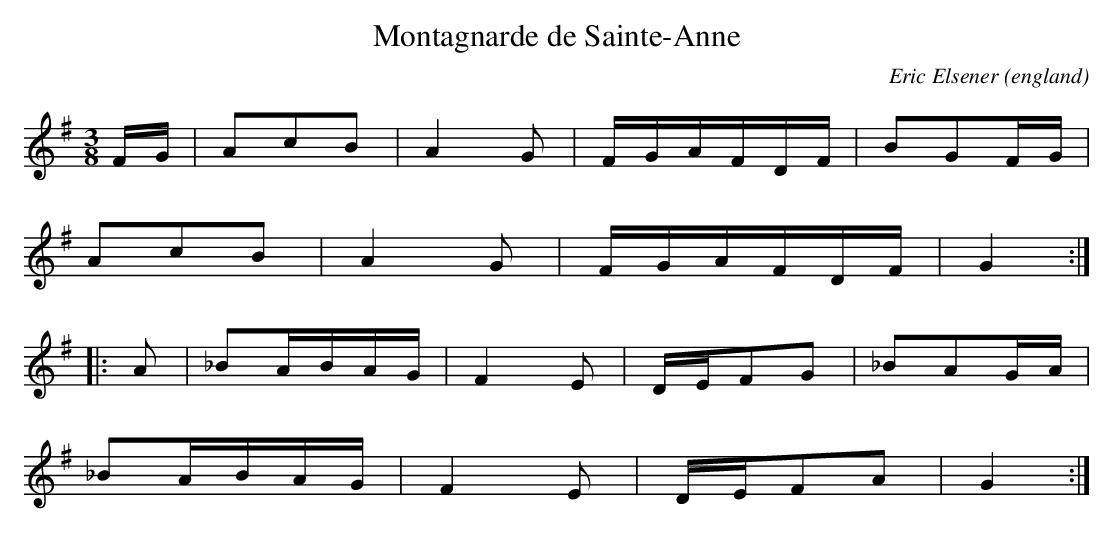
X:1
T:Montagnarde de Sainte-Anne
O:england
C:Eric Elsener
M:3/8
L:1/16
K:G
FG|A2c2B2|A4G2|FGAFDF|B2G2FG|
A2c2B2|A4G2|FGAFDF|G4:|
|:A2|_B2ABAG|F4E2|DEF2G2|_B2A2GA|
_B2ABAG|F4E2|DEF2A2|G4:|
